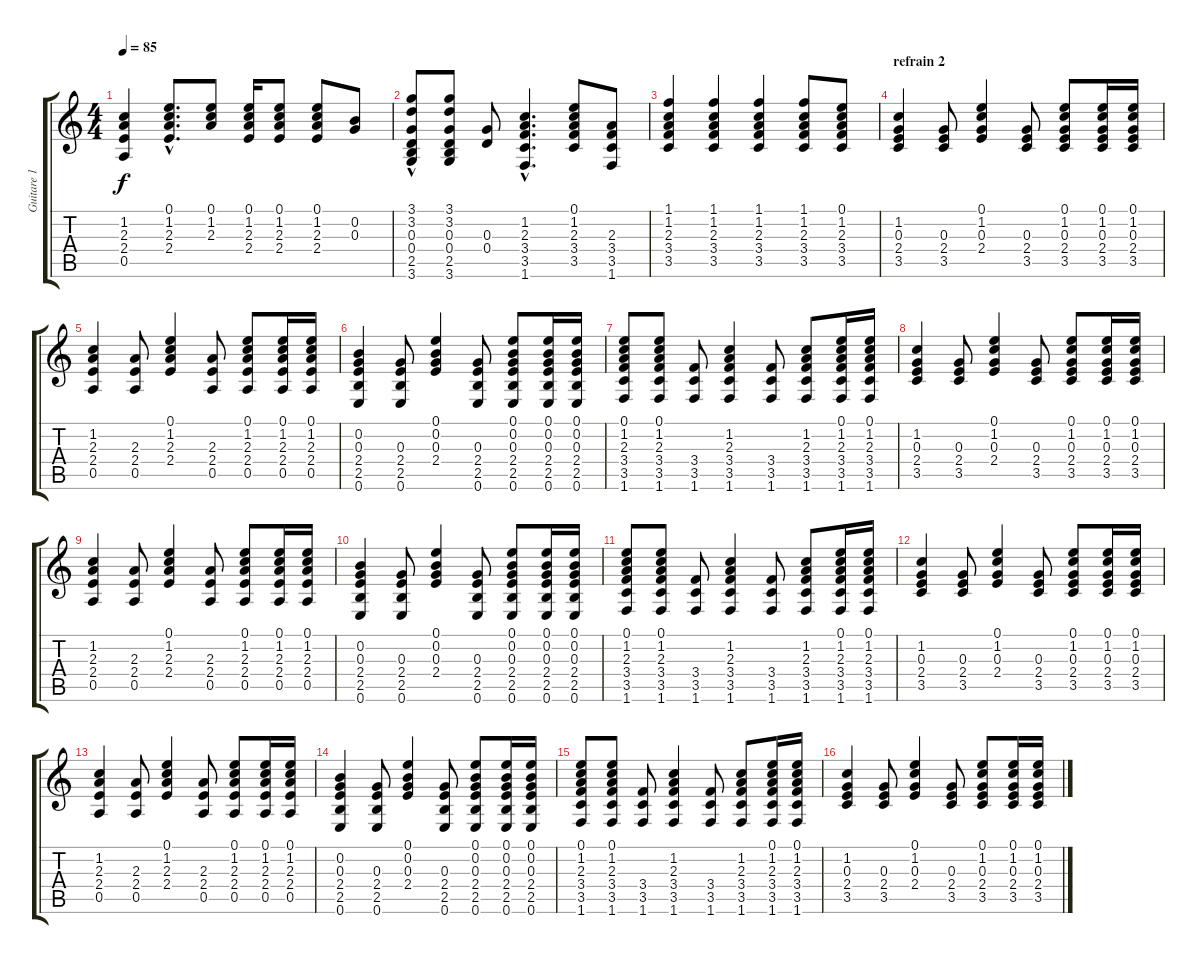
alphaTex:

\track ("Guitare 1" "Guitare 1") {instrument acousticguitarsteel}
\staff {score tabs}
\tuning (E4 B3 G3 D3 A2 E2) {hide}
\ts (4 4)
\tempo 85
\clef g2
\ks c
(1.2 2.3 2.4 0.5).4{dy f} (0.1{hac} 1.2{hac} 2.3{hac} 2.4{hac}).8{d} (0.1 1.2 2.3).8 (0.1 1.2 2.3 2.4).16 (0.1 1.2 2.3 2.4).8 (0.1 1.2 2.3 2.4).8 (0.2 0.3).8 |
(3.1 3.2{hac} 0.3{hac} 0.4 2.5 3.6).8 (3.1 3.2 0.3 0.4 2.5 3.6).8 (0.3 0.4).8 (1.2{hac} 2.3 3.4{hac} 3.5{hac} 1.6{hac}).4{d} (0.1 1.2 2.3 3.4 3.5).8 (2.3 3.4 3.5 1.6).8 |
(1.1 1.2 2.3 3.4 3.5).4 (1.1 1.2 2.3 3.4 3.5).4 (1.1 1.2 2.3 3.4 3.5).4 (1.1 1.2 2.3 3.4 3.5).8 (0.1 1.2 2.3 3.4 3.5).8 |
\section ("" "refrain 2")
(1.2 0.3 2.4 3.5).4 (0.3 2.4 3.5).8 (0.1 1.2 0.3 2.4).4 (0.3 2.4 3.5).8 (0.1 1.2 0.3 2.4 3.5).8 (0.1 1.2 0.3 2.4 3.5).16 (0.1 1.2 0.3 2.4 3.5).16 |
(1.2 2.3 2.4 0.5).4 (2.3 2.4 0.5).8 (0.1 1.2 2.3 2.4).4 (2.3 2.4 0.5).8 (0.1 1.2 2.3 2.4 0.5).8 (0.1 1.2 2.3 2.4 0.5).16 (0.1 1.2 2.3 2.4 0.5).16 |
(0.2 0.3 2.4 2.5 0.6).4 (0.3 2.4 2.5 0.6).8 (0.1 0.2 0.3 2.4).4 (0.3 2.4 2.5 0.6).8 (0.1 0.2 0.3 2.4 2.5 0.6).8 (0.1 0.2 0.3 2.4 2.5 0.6).16 (0.1 0.2 0.3 2.4 2.5 0.6).16 |
(0.1 1.2 2.3 3.4 3.5 1.6).8 (0.1 1.2 2.3 3.4 3.5 1.6).8 (3.4 3.5 1.6).8 (1.2 2.3 3.4 3.5 1.6).4 (3.4 3.5 1.6).8 (1.2 2.3 3.4 3.5 1.6).8 (0.1 1.2 2.3 3.4 3.5 1.6).16 (0.1 1.2 2.3 3.4 3.5 1.6).16 |
(1.2 0.3 2.4 3.5).4 (0.3 2.4 3.5).8 (0.1 1.2 0.3 2.4).4 (0.3 2.4 3.5).8 (0.1 1.2 0.3 2.4 3.5).8 (0.1 1.2 0.3 2.4 3.5).16 (0.1 1.2 0.3 2.4 3.5).16 |
(1.2 2.3 2.4 0.5).4 (2.3 2.4 0.5).8 (0.1 1.2 2.3 2.4).4 (2.3 2.4 0.5).8 (0.1 1.2 2.3 2.4 0.5).8 (0.1 1.2 2.3 2.4 0.5).16 (0.1 1.2 2.3 2.4 0.5).16 |
(0.2 0.3 2.4 2.5 0.6).4 (0.3 2.4 2.5 0.6).8 (0.1 0.2 0.3 2.4).4 (0.3 2.4 2.5 0.6).8 (0.1 0.2 0.3 2.4 2.5 0.6).8 (0.1 0.2 0.3 2.4 2.5 0.6).16 (0.1 0.2 0.3 2.4 2.5 0.6).16 |
(0.1 1.2 2.3 3.4 3.5 1.6).8 (0.1 1.2 2.3 3.4 3.5 1.6).8 (3.4 3.5 1.6).8 (1.2 2.3 3.4 3.5 1.6).4 (3.4 3.5 1.6).8 (1.2 2.3 3.4 3.5 1.6).8 (0.1 1.2 2.3 3.4 3.5 1.6).16 (0.1 1.2 2.3 3.4 3.5 1.6).16 |
(1.2 0.3 2.4 3.5).4 (0.3 2.4 3.5).8 (0.1 1.2 0.3 2.4).4 (0.3 2.4 3.5).8 (0.1 1.2 0.3 2.4 3.5).8 (0.1 1.2 0.3 2.4 3.5).16 (0.1 1.2 0.3 2.4 3.5).16 |
(1.2 2.3 2.4 0.5).4 (2.3 2.4 0.5).8 (0.1 1.2 2.3 2.4).4 (2.3 2.4 0.5).8 (0.1 1.2 2.3 2.4 0.5).8 (0.1 1.2 2.3 2.4 0.5).16 (0.1 1.2 2.3 2.4 0.5).16 |
(0.2 0.3 2.4 2.5 0.6).4 (0.3 2.4 2.5 0.6).8 (0.1 0.2 0.3 2.4).4 (0.3 2.4 2.5 0.6).8 (0.1 0.2 0.3 2.4 2.5 0.6).8 (0.1 0.2 0.3 2.4 2.5 0.6).16 (0.1 0.2 0.3 2.4 2.5 0.6).16 |
(0.1 1.2 2.3 3.4 3.5 1.6).8 (0.1 1.2 2.3 3.4 3.5 1.6).8 (3.4 3.5 1.6).8 (1.2 2.3 3.4 3.5 1.6).4 (3.4 3.5 1.6).8 (1.2 2.3 3.4 3.5 1.6).8 (0.1 1.2 2.3 3.4 3.5 1.6).16 (0.1 1.2 2.3 3.4 3.5 1.6).16 |
(1.2 0.3 2.4 3.5).4 (0.3 2.4 3.5).8 (0.1 1.2 0.3 2.4).4 (0.3 2.4 3.5).8 (0.1 1.2 0.3 2.4 3.5).8 (0.1 1.2 0.3 2.4 3.5).16 (0.1 1.2 0.3 2.4 3.5).16
